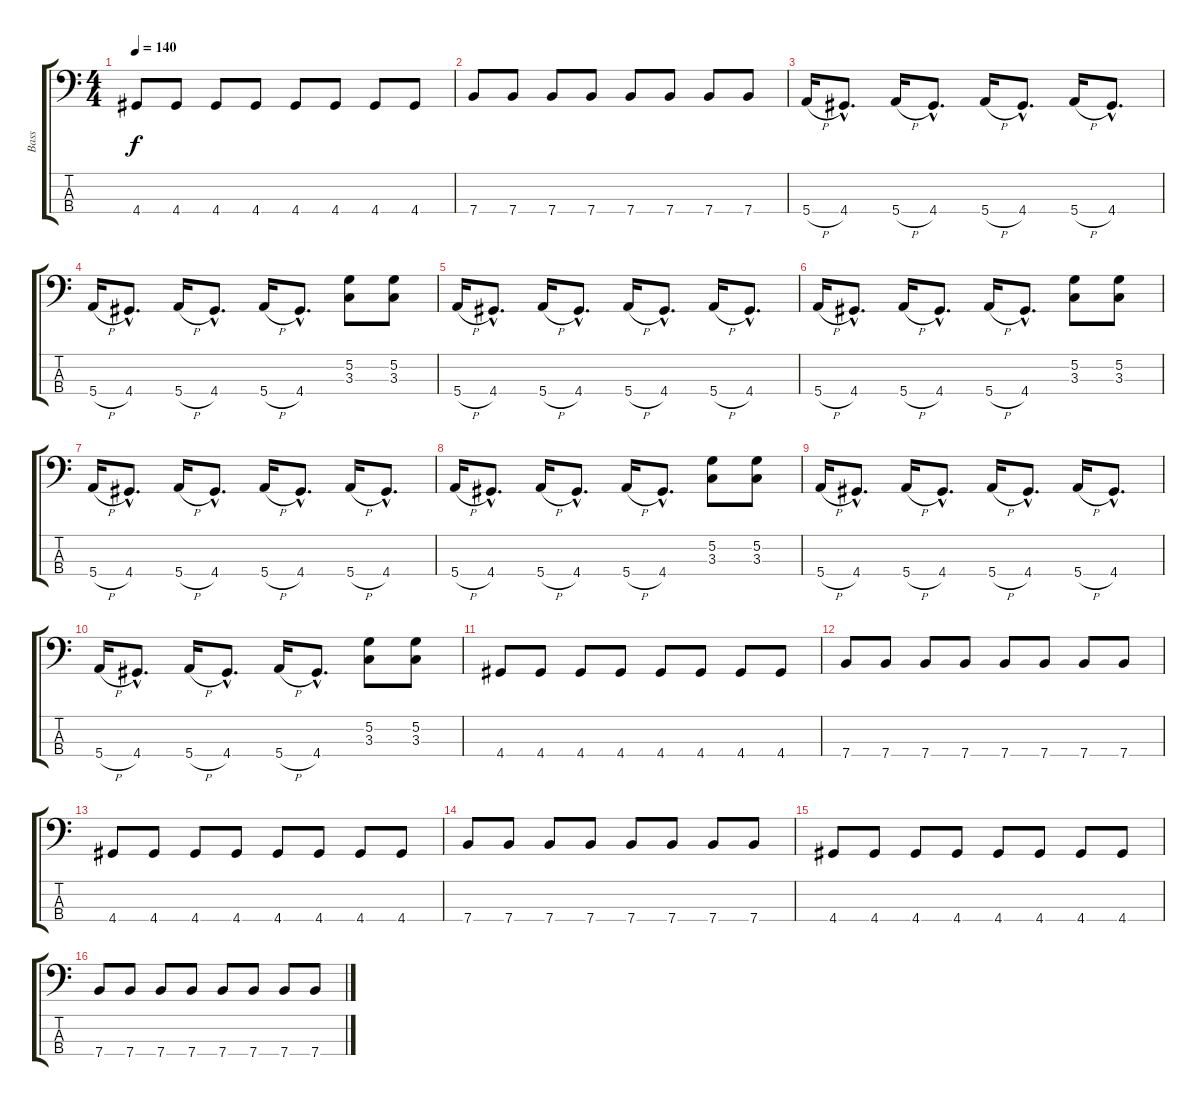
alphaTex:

\track ("Bass" "Bass") {instrument electricbassfinger}
\staff {score tabs}
\tuning (G2 D2 A1 E1) {hide}
\ts (4 4)
\tempo 140
\clef f4
\ks c
4.4.8{dy f} 4.4.8 4.4.8 4.4.8 4.4.8 4.4.8 4.4.8 4.4.8 |
7.4.8 7.4.8 7.4.8 7.4.8 7.4.8 7.4.8 7.4.8 7.4.8 |
5.4{h}.16 4.4{hac}.8{d} 5.4{h}.16 4.4{hac}.8{d} 5.4{h}.16 4.4{hac}.8{d} 5.4{h}.16 4.4{hac}.8{d} |
5.4{h}.16 4.4{hac}.8{d} 5.4{h}.16 4.4{hac}.8{d} 5.4{h}.16 4.4{hac}.8{d} (5.2 3.3).8 (5.2 3.3).8 |
5.4{h}.16 4.4{hac}.8{d} 5.4{h}.16 4.4{hac}.8{d} 5.4{h}.16 4.4{hac}.8{d} 5.4{h}.16 4.4{hac}.8{d} |
5.4{h}.16 4.4{hac}.8{d} 5.4{h}.16 4.4{hac}.8{d} 5.4{h}.16 4.4{hac}.8{d} (5.2 3.3).8 (5.2 3.3).8 |
5.4{h}.16 4.4{hac}.8{d} 5.4{h}.16 4.4{hac}.8{d} 5.4{h}.16 4.4{hac}.8{d} 5.4{h}.16 4.4{hac}.8{d} |
5.4{h}.16 4.4{hac}.8{d} 5.4{h}.16 4.4{hac}.8{d} 5.4{h}.16 4.4{hac}.8{d} (5.2 3.3).8 (5.2 3.3).8 |
5.4{h}.16 4.4{hac}.8{d} 5.4{h}.16 4.4{hac}.8{d} 5.4{h}.16 4.4{hac}.8{d} 5.4{h}.16 4.4{hac}.8{d} |
5.4{h}.16 4.4{hac}.8{d} 5.4{h}.16 4.4{hac}.8{d} 5.4{h}.16 4.4{hac}.8{d} (5.2 3.3).8 (5.2 3.3).8 |
4.4.8 4.4.8 4.4.8 4.4.8 4.4.8 4.4.8 4.4.8 4.4.8 |
7.4.8 7.4.8 7.4.8 7.4.8 7.4.8 7.4.8 7.4.8 7.4.8 |
4.4.8 4.4.8 4.4.8 4.4.8 4.4.8 4.4.8 4.4.8 4.4.8 |
7.4.8 7.4.8 7.4.8 7.4.8 7.4.8 7.4.8 7.4.8 7.4.8 |
4.4.8 4.4.8 4.4.8 4.4.8 4.4.8 4.4.8 4.4.8 4.4.8 |
7.4.8 7.4.8 7.4.8 7.4.8 7.4.8 7.4.8 7.4.8 7.4.8
